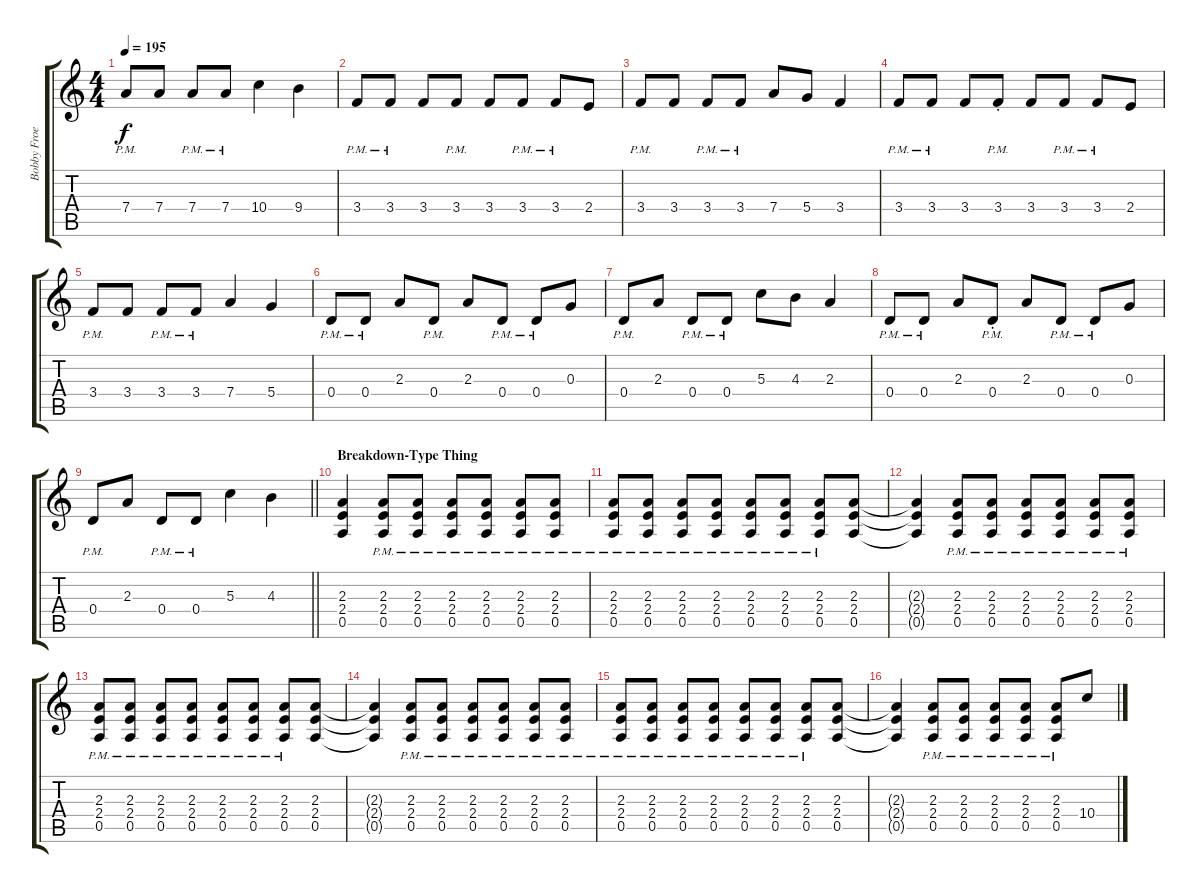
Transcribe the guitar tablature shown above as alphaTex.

\track ("Bobby Froese" "Bobby Froe") {instrument distortionguitar}
\staff {score tabs}
\tuning (E4 B3 G3 D3 A2 E2) {hide}
\ts (4 4)
\tempo 195
\clef g2
\ks c
7.4{pm}.8{dy f} 7.4.8 7.4{pm}.8 7.4{pm}.8 10.4.4 9.4.4 |
3.4{pm}.8 3.4{pm}.8 3.4.8 3.4{pm}.8 3.4.8 3.4{pm}.8 3.4{pm}.8 2.4.8 |
3.4{pm}.8 3.4.8 3.4{pm}.8 3.4{pm}.8 7.4.8 5.4.8 3.4.4 |
3.4{pm}.8 3.4{pm}.8 3.4.8 3.4{pm st}.8 3.4.8 3.4{pm}.8 3.4{pm}.8 2.4.8 |
3.4{pm}.8 3.4.8 3.4{pm}.8 3.4{pm}.8 7.4.4 5.4.4 |
0.4{pm}.8 0.4{pm}.8 2.3.8 0.4{pm}.8 2.3.8 0.4{pm}.8 0.4{pm}.8 0.3.8 |
0.4{pm}.8 2.3.8 0.4{pm}.8 0.4{pm}.8 5.3.8 4.3.8 2.3.4 |
0.4{pm}.8 0.4{pm}.8 2.3.8 0.4{pm st}.8 2.3.8 0.4{pm}.8 0.4{pm}.8 0.3.8 |
\barLineRight lightlight
0.4{pm}.8 2.3.8 0.4{pm}.8 0.4{pm}.8 5.3.4 4.3.4 |
\section ("" "Breakdown-Type Thing")
(2.3 2.4 0.5).4 (2.3{pm} 2.4{pm} 0.5{pm}).8 (2.3{pm} 2.4{pm} 0.5{pm}).8 (2.3{pm} 2.4{pm} 0.5{pm}).8 (2.3{pm} 2.4{pm} 0.5{pm}).8 (2.3{pm} 2.4{pm} 0.5{pm}).8 (2.3{pm} 2.4{pm} 0.5{pm}).8 |
(2.3{pm} 2.4{pm} 0.5{pm}).8 (2.3{pm} 2.4{pm} 0.5{pm}).8 (2.3{pm} 2.4{pm} 0.5{pm}).8 (2.3{pm} 2.4{pm} 0.5{pm}).8 (2.3{pm} 2.4{pm} 0.5{pm}).8 (2.3{pm} 2.4{pm} 0.5{pm}).8 (2.3{pm} 2.4{pm} 0.5{pm}).8 (2.3 2.4 0.5).8 |
(2.3{t} 2.4{t} 0.5{t}).4 (2.3{pm} 2.4{pm} 0.5{pm}).8 (2.3{pm} 2.4{pm} 0.5{pm}).8 (2.3{pm} 2.4{pm} 0.5{pm}).8 (2.3{pm} 2.4{pm} 0.5{pm}).8 (2.3{pm} 2.4{pm} 0.5{pm}).8 (2.3{pm} 2.4{pm} 0.5{pm}).8 |
(2.3{pm} 2.4{pm} 0.5{pm}).8 (2.3{pm} 2.4{pm} 0.5{pm}).8 (2.3{pm} 2.4{pm} 0.5{pm}).8 (2.3{pm} 2.4{pm} 0.5{pm}).8 (2.3{pm} 2.4{pm} 0.5{pm}).8 (2.3{pm} 2.4{pm} 0.5{pm}).8 (2.3{pm} 2.4{pm} 0.5{pm}).8 (2.3 2.4 0.5).8 |
(2.3{t} 2.4{t} 0.5{t}).4 (2.3{pm} 2.4{pm} 0.5{pm}).8 (2.3{pm} 2.4{pm} 0.5{pm}).8 (2.3{pm} 2.4{pm} 0.5{pm}).8 (2.3{pm} 2.4{pm} 0.5{pm}).8 (2.3{pm} 2.4{pm} 0.5{pm}).8 (2.3{pm} 2.4{pm} 0.5{pm}).8 |
(2.3{pm} 2.4{pm} 0.5{pm}).8 (2.3{pm} 2.4{pm} 0.5{pm}).8 (2.3{pm} 2.4{pm} 0.5{pm}).8 (2.3{pm} 2.4{pm} 0.5{pm}).8 (2.3{pm} 2.4{pm} 0.5{pm}).8 (2.3{pm} 2.4{pm} 0.5{pm}).8 (2.3{pm} 2.4{pm} 0.5{pm}).8 (2.3 2.4 0.5).8 |
(2.3{t} 2.4{t} 0.5{t}).4 (2.3{pm} 2.4{pm} 0.5{pm}).8 (2.3{pm} 2.4{pm} 0.5{pm}).8 (2.3{pm} 2.4{pm} 0.5{pm}).8 (2.3{pm} 2.4{pm} 0.5{pm}).8 (2.3{pm} 2.4{pm} 0.5{pm}).8 10.4.8
